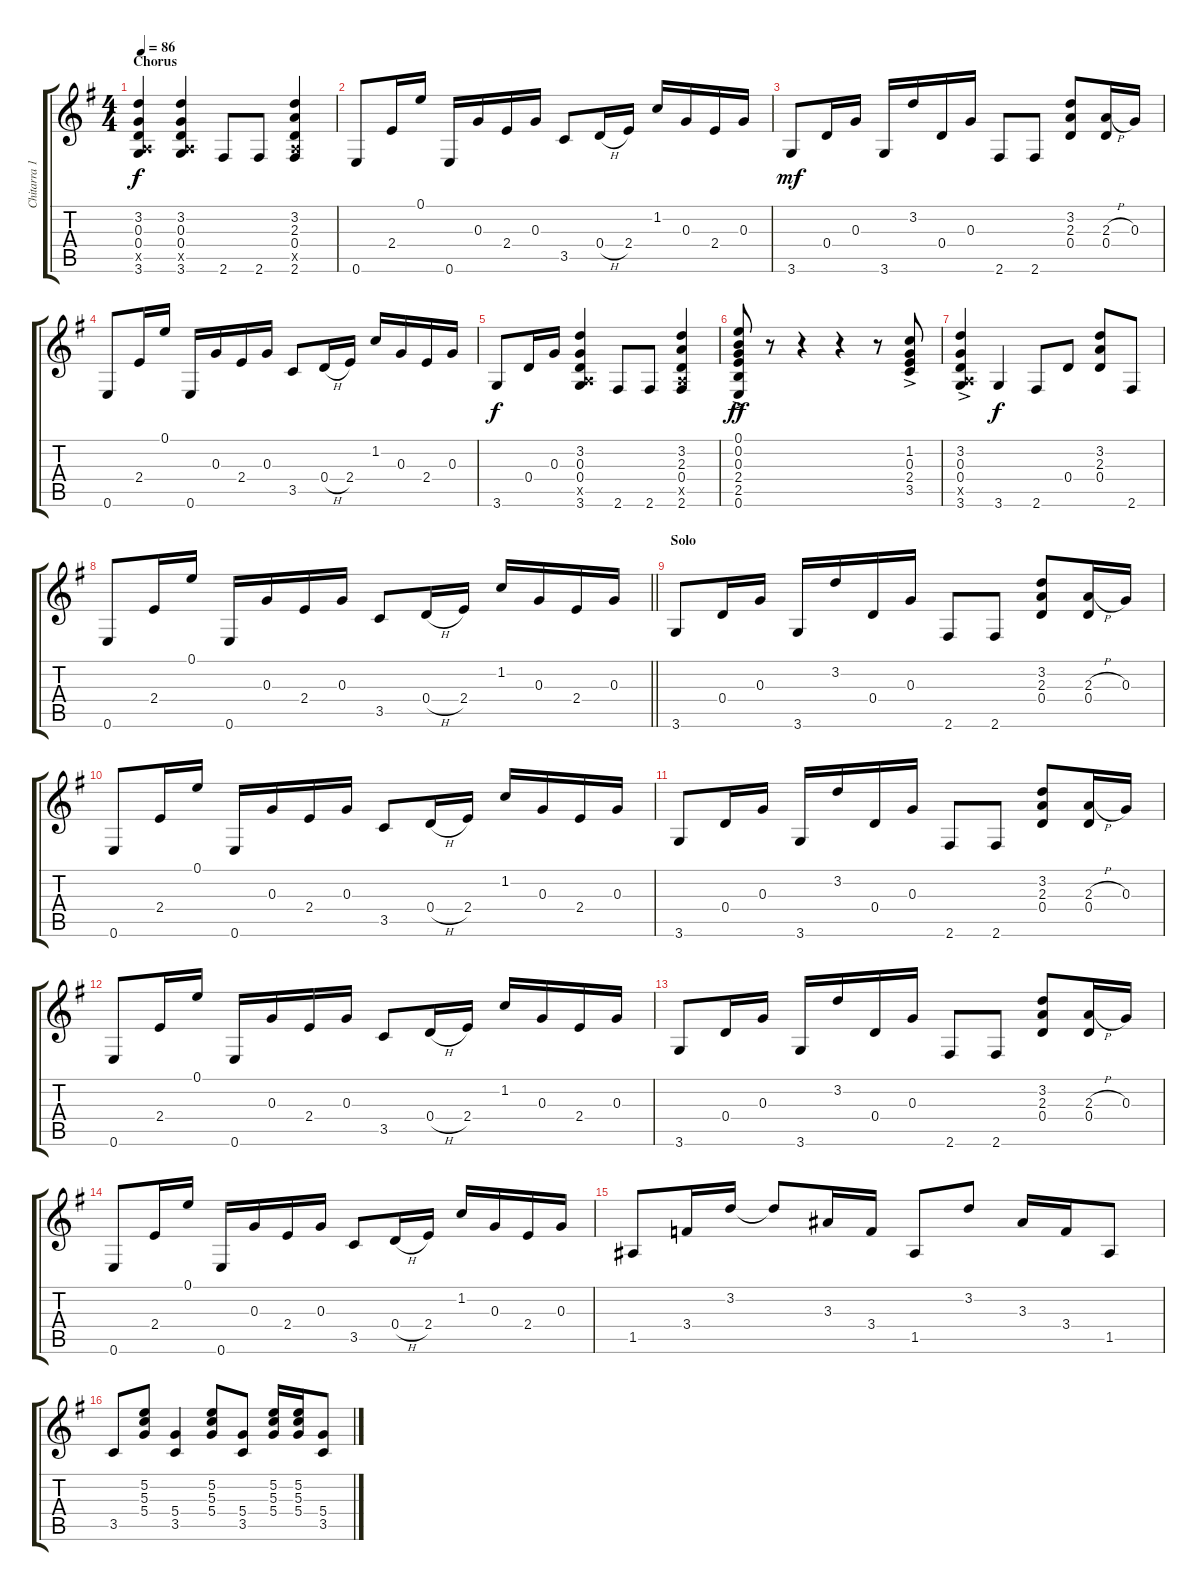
\track ("Chitarra 1" "Chitarra 1") {instrument overdrivenguitar}
\staff {score tabs}
\tuning (E4 B3 G3 D3 A2 E2) {hide}
\ts (4 4)
\section ("" "Chorus")
\tempo 86
\clef g2
\ks g
(3.2 0.3 0.4 0.5{x} 3.6).4{dy f} (3.2 0.3 0.4 0.5{x} 3.6).4 2.6.8 2.6.8 (3.2 2.3 0.4 0.5{x} 2.6).4 |
0.6.8 2.4.16 0.1.16 0.6.16 0.3.16 2.4.16 0.3.16 3.5.8 0.4{h}.16 2.4.16 1.2.16 0.3.16 2.4.16 0.3.16 |
3.6.8{dy mf} 0.4.16 0.3.16 3.6.16 3.2.16 0.4.16 0.3.16 2.6.8 2.6.8 (3.2 2.3 0.4).8 (2.3{h} 0.4).16 0.3.16 |
0.6.8 2.4.16 0.1.16 0.6.16 0.3.16 2.4.16 0.3.16 3.5.8 0.4{h}.16 2.4.16 1.2.16 0.3.16 2.4.16 0.3.16 |
3.6.8{dy f} 0.4.16 0.3.16 (3.2 0.3 0.4 0.5{x} 3.6).4 2.6.8 2.6.8 (3.2 2.3 0.4 0.5{x} 2.6).4 |
(0.1{ac} 0.2{ac} 0.3{ac} 2.4{ac} 2.5{ac} 0.6{ac}).8{dy ff} r.8 r.4 r.4 r.8 (1.2{ac} 0.3{ac} 2.4{ac} 3.5{ac}).8 |
(3.2{ac} 0.3{ac} 0.4{ac} 0.5{ac x} 3.6{ac}).4 3.6.4{dy f} 2.6.8 0.4.8 (3.2 2.3 0.4).8 2.6.8 |
\barLineRight lightlight
0.6.8 2.4.16 0.1.16 0.6.16 0.3.16 2.4.16 0.3.16 3.5.8 0.4{h}.16 2.4.16 1.2.16 0.3.16 2.4.16 0.3.16 |
\section ("" "Solo")
3.6.8 0.4.16 0.3.16 3.6.16 3.2.16 0.4.16 0.3.16 2.6.8 2.6.8 (3.2 2.3 0.4).8 (2.3{h} 0.4).16 0.3.16 |
0.6.8 2.4.16 0.1.16 0.6.16 0.3.16 2.4.16 0.3.16 3.5.8 0.4{h}.16 2.4.16 1.2.16 0.3.16 2.4.16 0.3.16 |
3.6.8 0.4.16 0.3.16 3.6.16 3.2.16 0.4.16 0.3.16 2.6.8 2.6.8 (3.2 2.3 0.4).8 (2.3{h} 0.4).16 0.3.16 |
0.6.8 2.4.16 0.1.16 0.6.16 0.3.16 2.4.16 0.3.16 3.5.8 0.4{h}.16 2.4.16 1.2.16 0.3.16 2.4.16 0.3.16 |
3.6.8 0.4.16 0.3.16 3.6.16 3.2.16 0.4.16 0.3.16 2.6.8 2.6.8 (3.2 2.3 0.4).8 (2.3{h} 0.4).16 0.3.16 |
0.6.8 2.4.16 0.1.16 0.6.16 0.3.16 2.4.16 0.3.16 3.5.8 0.4{h}.16 2.4.16 1.2.16 0.3.16 2.4.16 0.3.16 |
1.5.8 3.4.16 3.2.16 3.2{t}.8 3.3.16 3.4.16 1.5.8 3.2.8 3.3.16 3.4.16 1.5.8 |
3.5.8 (5.2 5.3 5.4).8 (5.4 3.5).4 (5.2 5.3 5.4).8 (5.4 3.5).8 (5.2 5.3 5.4).16 (5.2 5.3 5.4).16 (5.4 3.5).8
